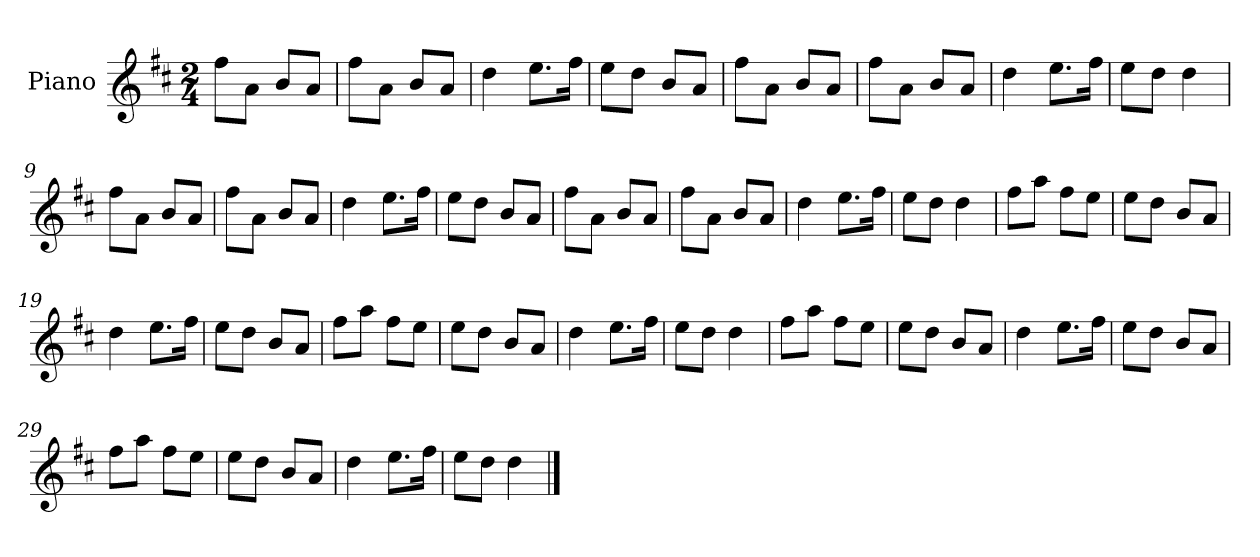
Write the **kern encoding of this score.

**kern
*part1
*staff1
*I"Piano
*I'Pno
*clefG2
*k[f#c#]
*M2/4
=1
8ff#\L
8a\J
8b/L
8a/J
=2
8ff#\L
8a\J
8b/L
8a/J
=3
4dd\
8.ee\L
16ff#\Jk
=4
8ee\L
8dd\J
8b/L
8a/J
=5
8ff#\L
8a\J
8b/L
8a/J
=6
8ff#\L
8a\J
8b/L
8a/J
=7
4dd\
8.ee\L
16ff#\Jk
=8
8ee\L
8dd\J
4dd\
=9
8ff#\L
8a\J
8b/L
8a/J
=10
8ff#\L
8a\J
8b/L
8a/J
=11
4dd\
8.ee\L
16ff#\Jk
=12
8ee\L
8dd\J
8b/L
8a/J
=13
8ff#\L
8a\J
8b/L
8a/J
=14
8ff#\L
8a\J
8b/L
8a/J
=15
4dd\
8.ee\L
16ff#\Jk
=16
8ee\L
8dd\J
4dd\
=17
8ff#\L
8aa\J
8ff#\L
8ee\J
=18
8ee\L
8dd\J
8b/L
8a/J
=19
4dd\
8.ee\L
16ff#\Jk
=20
8ee\L
8dd\J
8b/L
8a/J
=21
8ff#\L
8aa\J
8ff#\L
8ee\J
=22
8ee\L
8dd\J
8b/L
8a/J
=23
4dd\
8.ee\L
16ff#\Jk
=24
8ee\L
8dd\J
4dd\
=25
8ff#\L
8aa\J
8ff#\L
8ee\J
=26
8ee\L
8dd\J
8b/L
8a/J
=27
4dd\
8.ee\L
16ff#\Jk
=28
8ee\L
8dd\J
8b/L
8a/J
=29
8ff#\L
8aa\J
8ff#\L
8ee\J
=30
8ee\L
8dd\J
8b/L
8a/J
=31
4dd\
8.ee\L
16ff#\Jk
=32
8ee\L
8dd\J
4dd\
==
*-
